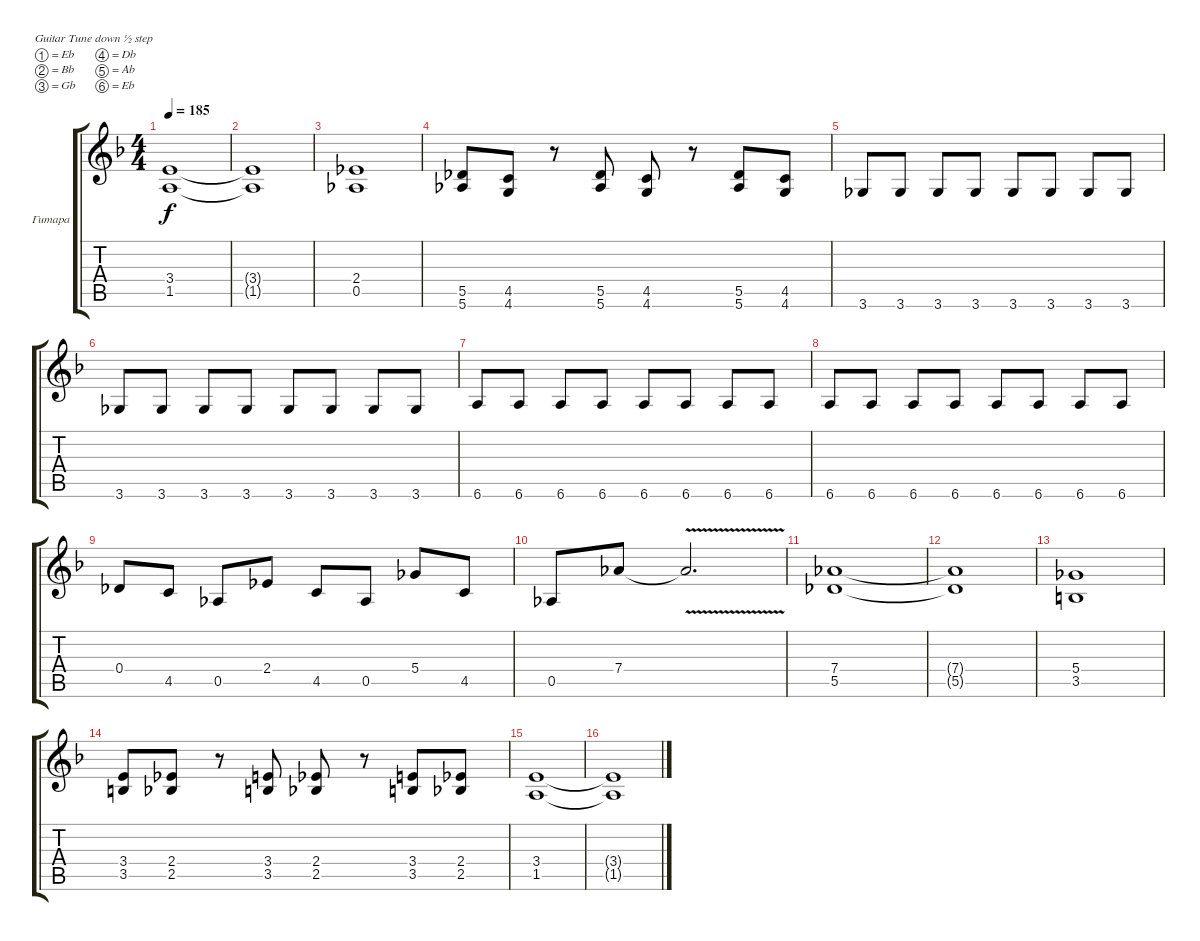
\bracketExtendMode groupsimilarinstruments
\firstSystemTrackNameOrientation horizontal
\otherSystemsTrackNameOrientation horizontal
\track ("Владимир Холстинин" "Гитара") {instrument distortionguitar}
\staff {score tabs}
\tuning (Eb4 Bb3 Gb3 Db3 Ab2 Eb2)
\ts (4 4)
\tempo 185
\clef g2
\ks dminor
(3.4 1.5).1{dy f} |
(3.4{t} 1.5{t}).1 |
(2.4 0.5).1 |
(5.5 5.6).8 (4.5 4.6).8 r.8 (5.5 5.6).8 (4.5 4.6).8 r.8 (5.5 5.6).8 (4.5 4.6).8 |
3.6.8 3.6.8 3.6.8 3.6.8 3.6.8 3.6.8 3.6.8 3.6.8 |
3.6.8 3.6.8 3.6.8 3.6.8 3.6.8 3.6.8 3.6.8 3.6.8 |
6.6.8 6.6.8 6.6.8 6.6.8 6.6.8 6.6.8 6.6.8 6.6.8 |
6.6.8 6.6.8 6.6.8 6.6.8 6.6.8 6.6.8 6.6.8 6.6.8 |
0.4.8 4.5.8 0.5.8 2.4.8 4.5.8 0.5.8 5.4.8 4.5.8 |
0.5.8 7.4.8 7.4{v t}.2{d} |
(7.4 5.5).1 |
(7.4{t} 5.5{t}).1 |
(5.4 3.5).1 |
(3.4 3.5).8 (2.4 2.5).8 r.8 (3.4 3.5).8 (2.4 2.5).8 r.8 (3.4 3.5).8 (2.4 2.5).8 |
(3.4 1.5).1 |
(3.4{t} 1.5{t}).1
